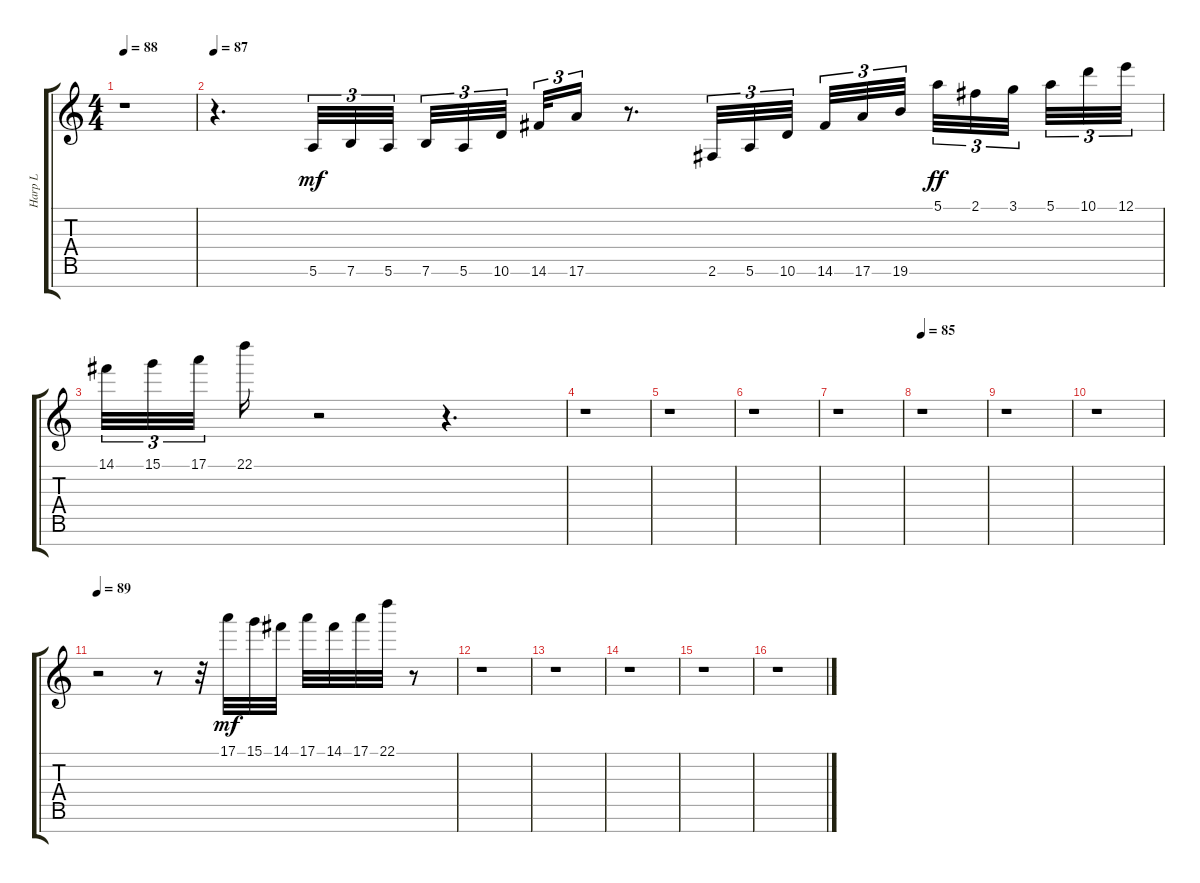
\track ("Harp L" "Harp L") {instrument orchestralharp}
\staff {score tabs}
\tuning (E5 B4 G4 D4 A3 E3 B2) {hide}
\ts (4 4)
\tempo 88
\clef g2
\ks c
r.1{dy ppp} |
\tempo 87
r.4{d} 5.6.32{tu (3 2) dy mf} 7.6.32{tu (3 2)} 5.6.32{tu (3 2) beam splitsecondary} 7.6.32{tu (3 2)} 5.6.32{tu (3 2)} 10.6.32{tu (3 2)} 14.6.32{tu (3 2)} 17.6.16{tu (3 2)} r.8{d} 2.6.32{tu (3 2)} 5.6.32{tu (3 2)} 10.6.32{tu (3 2) beam splitsecondary} 14.6.32{tu (3 2)} 17.6.32{tu (3 2)} 19.6.32{tu (3 2) beam splitsecondary} 5.1.32{tu (3 2) dy ff} 2.1.32{tu (3 2)} 3.1.32{tu (3 2) beam splitsecondary} 5.1.32{tu (3 2)} 10.1.32{tu (3 2)} 12.1.32{tu (3 2)} |
14.1.32{tu (3 2)} 15.1.32{tu (3 2)} 17.1.32{tu (3 2) beam splitsecondary} 22.1.16 r.2 r.4{d} |
r.1 |
r.1 |
r.1 |
r.1 |
\tempo 85
r.1 |
r.1 |
r.1 |
\tempo 89
r.2 r.8 r.32 17.1.32{dy mf} 15.1.32 14.1.32 17.1.32 14.1.32 17.1.32 22.1.32 r.8 |
r.1 |
r.1 |
r.1 |
r.1 |
r.1
